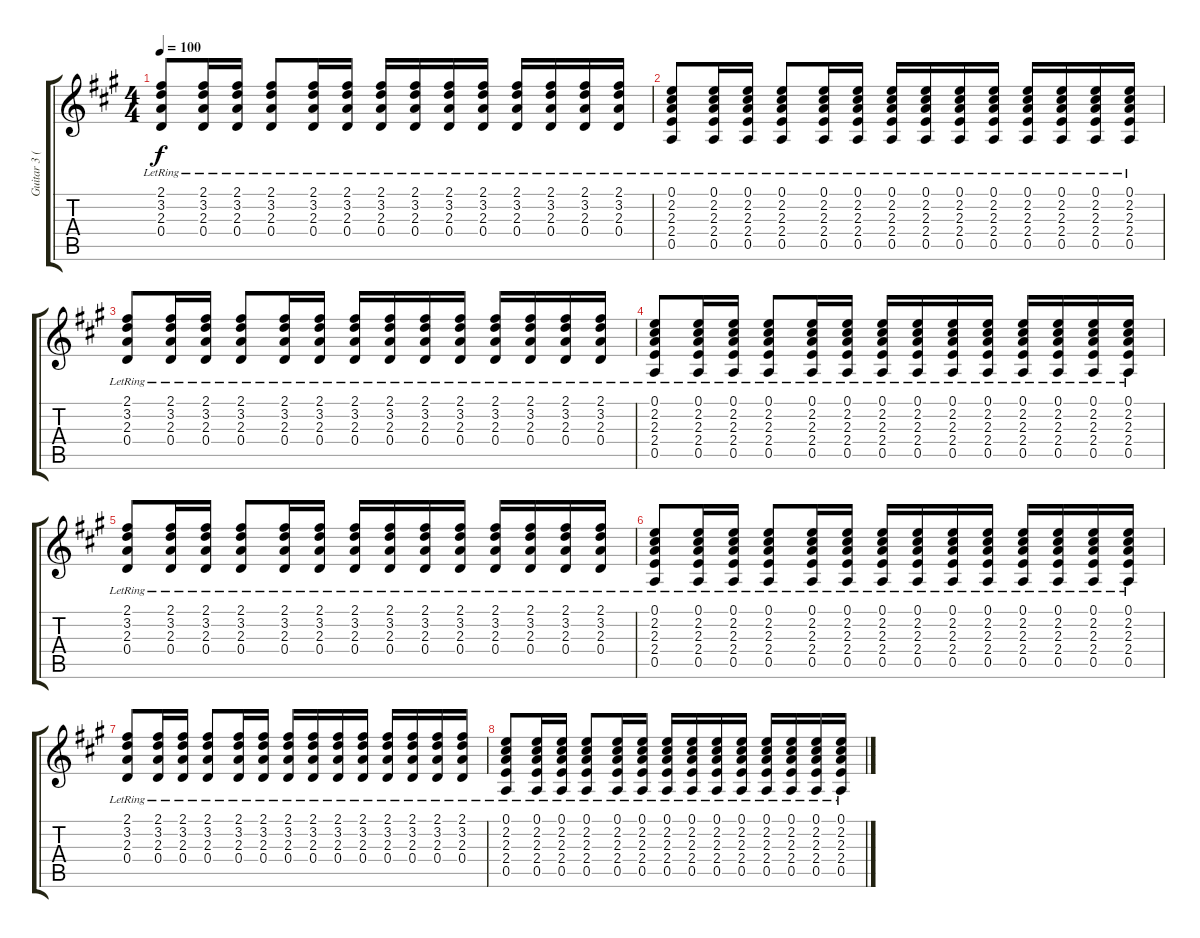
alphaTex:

\track ("Guitar 3 (Acoustic)" "Guitar 3 (") {instrument acousticguitarsteel}
\staff {score tabs}
\tuning (E4 B3 G3 D3 A2 E2) {hide}
\ts (4 4)
\tempo 100
\clef g2
\ks f#minor
(2.1{lr} 3.2{lr} 2.3{lr} 0.4{lr}).8{dy f} (2.1{lr} 3.2{lr} 2.3{lr} 0.4{lr}).16 (2.1{lr} 3.2{lr} 2.3{lr} 0.4{lr}).16 (2.1{lr} 3.2{lr} 2.3{lr} 0.4{lr}).8 (2.1{lr} 3.2{lr} 2.3{lr} 0.4{lr}).16 (2.1{lr} 3.2{lr} 2.3{lr} 0.4{lr}).16 (2.1{lr} 3.2{lr} 2.3{lr} 0.4{lr}).16 (2.1{lr} 3.2{lr} 2.3{lr} 0.4{lr}).16 (2.1{lr} 3.2{lr} 2.3{lr} 0.4{lr}).16 (2.1{lr} 3.2{lr} 2.3{lr} 0.4{lr}).16 (2.1{lr} 3.2{lr} 2.3{lr} 0.4{lr}).16 (2.1{lr} 3.2{lr} 2.3{lr} 0.4{lr}).16 (2.1{lr} 3.2{lr} 2.3{lr} 0.4{lr}).16 (2.1{lr} 3.2{lr} 2.3{lr} 0.4{lr}).16 |
(0.1{lr} 2.2{lr} 2.3{lr} 2.4{lr} 0.5{lr}).8 (0.1{lr} 2.2{lr} 2.3{lr} 2.4{lr} 0.5{lr}).16 (0.1{lr} 2.2{lr} 2.3{lr} 2.4{lr} 0.5{lr}).16 (0.1{lr} 2.2{lr} 2.3{lr} 2.4{lr} 0.5{lr}).8 (0.1{lr} 2.2{lr} 2.3{lr} 2.4{lr} 0.5{lr}).16 (0.1{lr} 2.2{lr} 2.3{lr} 2.4{lr} 0.5{lr}).16 (0.1{lr} 2.2{lr} 2.3{lr} 2.4{lr} 0.5{lr}).16 (0.1{lr} 2.2{lr} 2.3{lr} 2.4{lr} 0.5{lr}).16 (0.1{lr} 2.2{lr} 2.3{lr} 2.4{lr} 0.5{lr}).16 (0.1{lr} 2.2{lr} 2.3{lr} 2.4{lr} 0.5{lr}).16 (0.1{lr} 2.2{lr} 2.3{lr} 2.4{lr} 0.5{lr}).16 (0.1{lr} 2.2{lr} 2.3{lr} 2.4{lr} 0.5{lr}).16 (0.1{lr} 2.2{lr} 2.3{lr} 2.4{lr} 0.5{lr}).16 (0.1{lr} 2.2{lr} 2.3{lr} 2.4{lr} 0.5{lr}).16 |
(2.1{lr} 3.2{lr} 2.3{lr} 0.4{lr}).8 (2.1{lr} 3.2{lr} 2.3{lr} 0.4{lr}).16 (2.1{lr} 3.2{lr} 2.3{lr} 0.4{lr}).16 (2.1{lr} 3.2{lr} 2.3{lr} 0.4{lr}).8 (2.1{lr} 3.2{lr} 2.3{lr} 0.4{lr}).16 (2.1{lr} 3.2{lr} 2.3{lr} 0.4{lr}).16 (2.1{lr} 3.2{lr} 2.3{lr} 0.4{lr}).16 (2.1{lr} 3.2{lr} 2.3{lr} 0.4{lr}).16 (2.1{lr} 3.2{lr} 2.3{lr} 0.4{lr}).16 (2.1{lr} 3.2{lr} 2.3{lr} 0.4{lr}).16 (2.1{lr} 3.2{lr} 2.3{lr} 0.4{lr}).16 (2.1{lr} 3.2{lr} 2.3{lr} 0.4{lr}).16 (2.1{lr} 3.2{lr} 2.3{lr} 0.4{lr}).16 (2.1{lr} 3.2{lr} 2.3{lr} 0.4{lr}).16 |
(0.1{lr} 2.2{lr} 2.3{lr} 2.4{lr} 0.5{lr}).8 (0.1{lr} 2.2{lr} 2.3{lr} 2.4{lr} 0.5{lr}).16 (0.1{lr} 2.2{lr} 2.3{lr} 2.4{lr} 0.5{lr}).16 (0.1{lr} 2.2{lr} 2.3{lr} 2.4{lr} 0.5{lr}).8 (0.1{lr} 2.2{lr} 2.3{lr} 2.4{lr} 0.5{lr}).16 (0.1{lr} 2.2{lr} 2.3{lr} 2.4{lr} 0.5{lr}).16 (0.1{lr} 2.2{lr} 2.3{lr} 2.4{lr} 0.5{lr}).16 (0.1{lr} 2.2{lr} 2.3{lr} 2.4{lr} 0.5{lr}).16 (0.1{lr} 2.2{lr} 2.3{lr} 2.4{lr} 0.5{lr}).16 (0.1{lr} 2.2{lr} 2.3{lr} 2.4{lr} 0.5{lr}).16 (0.1{lr} 2.2{lr} 2.3{lr} 2.4{lr} 0.5{lr}).16 (0.1{lr} 2.2{lr} 2.3{lr} 2.4{lr} 0.5{lr}).16 (0.1{lr} 2.2{lr} 2.3{lr} 2.4{lr} 0.5{lr}).16 (0.1{lr} 2.2{lr} 2.3{lr} 2.4{lr} 0.5{lr}).16 |
(2.1{lr} 3.2{lr} 2.3{lr} 0.4{lr}).8 (2.1{lr} 3.2{lr} 2.3{lr} 0.4{lr}).16 (2.1{lr} 3.2{lr} 2.3{lr} 0.4{lr}).16 (2.1{lr} 3.2{lr} 2.3{lr} 0.4{lr}).8 (2.1{lr} 3.2{lr} 2.3{lr} 0.4{lr}).16 (2.1{lr} 3.2{lr} 2.3{lr} 0.4{lr}).16 (2.1{lr} 3.2{lr} 2.3{lr} 0.4{lr}).16 (2.1{lr} 3.2{lr} 2.3{lr} 0.4{lr}).16 (2.1{lr} 3.2{lr} 2.3{lr} 0.4{lr}).16 (2.1{lr} 3.2{lr} 2.3{lr} 0.4{lr}).16 (2.1{lr} 3.2{lr} 2.3{lr} 0.4{lr}).16 (2.1{lr} 3.2{lr} 2.3{lr} 0.4{lr}).16 (2.1{lr} 3.2{lr} 2.3{lr} 0.4{lr}).16 (2.1{lr} 3.2{lr} 2.3{lr} 0.4{lr}).16 |
(0.1{lr} 2.2{lr} 2.3{lr} 2.4{lr} 0.5{lr}).8 (0.1{lr} 2.2{lr} 2.3{lr} 2.4{lr} 0.5{lr}).16 (0.1{lr} 2.2{lr} 2.3{lr} 2.4{lr} 0.5{lr}).16 (0.1{lr} 2.2{lr} 2.3{lr} 2.4{lr} 0.5{lr}).8 (0.1{lr} 2.2{lr} 2.3{lr} 2.4{lr} 0.5{lr}).16 (0.1{lr} 2.2{lr} 2.3{lr} 2.4{lr} 0.5{lr}).16 (0.1{lr} 2.2{lr} 2.3{lr} 2.4{lr} 0.5{lr}).16 (0.1{lr} 2.2{lr} 2.3{lr} 2.4{lr} 0.5{lr}).16 (0.1{lr} 2.2{lr} 2.3{lr} 2.4{lr} 0.5{lr}).16 (0.1{lr} 2.2{lr} 2.3{lr} 2.4{lr} 0.5{lr}).16 (0.1{lr} 2.2{lr} 2.3{lr} 2.4{lr} 0.5{lr}).16 (0.1{lr} 2.2{lr} 2.3{lr} 2.4{lr} 0.5{lr}).16 (0.1{lr} 2.2{lr} 2.3{lr} 2.4{lr} 0.5{lr}).16 (0.1{lr} 2.2{lr} 2.3{lr} 2.4{lr} 0.5{lr}).16 |
(2.1{lr} 3.2{lr} 2.3{lr} 0.4{lr}).8 (2.1{lr} 3.2{lr} 2.3{lr} 0.4{lr}).16 (2.1{lr} 3.2{lr} 2.3{lr} 0.4{lr}).16 (2.1{lr} 3.2{lr} 2.3{lr} 0.4{lr}).8 (2.1{lr} 3.2{lr} 2.3{lr} 0.4{lr}).16 (2.1{lr} 3.2{lr} 2.3{lr} 0.4{lr}).16 (2.1{lr} 3.2{lr} 2.3{lr} 0.4{lr}).16 (2.1{lr} 3.2{lr} 2.3{lr} 0.4{lr}).16 (2.1{lr} 3.2{lr} 2.3{lr} 0.4{lr}).16 (2.1{lr} 3.2{lr} 2.3{lr} 0.4{lr}).16 (2.1{lr} 3.2{lr} 2.3{lr} 0.4{lr}).16 (2.1{lr} 3.2{lr} 2.3{lr} 0.4{lr}).16 (2.1{lr} 3.2{lr} 2.3{lr} 0.4{lr}).16 (2.1{lr} 3.2{lr} 2.3{lr} 0.4{lr}).16 |
(0.1{lr} 2.2{lr} 2.3{lr} 2.4{lr} 0.5{lr}).8 (0.1{lr} 2.2{lr} 2.3{lr} 2.4{lr} 0.5{lr}).16 (0.1{lr} 2.2{lr} 2.3{lr} 2.4{lr} 0.5{lr}).16 (0.1{lr} 2.2{lr} 2.3{lr} 2.4{lr} 0.5{lr}).8 (0.1{lr} 2.2{lr} 2.3{lr} 2.4{lr} 0.5{lr}).16 (0.1{lr} 2.2{lr} 2.3{lr} 2.4{lr} 0.5{lr}).16 (0.1{lr} 2.2{lr} 2.3{lr} 2.4{lr} 0.5{lr}).16 (0.1{lr} 2.2{lr} 2.3{lr} 2.4{lr} 0.5{lr}).16 (0.1{lr} 2.2{lr} 2.3{lr} 2.4{lr} 0.5{lr}).16 (0.1{lr} 2.2{lr} 2.3{lr} 2.4{lr} 0.5{lr}).16 (0.1{lr} 2.2{lr} 2.3{lr} 2.4{lr} 0.5{lr}).16 (0.1{lr} 2.2{lr} 2.3{lr} 2.4{lr} 0.5{lr}).16 (0.1{lr} 2.2{lr} 2.3{lr} 2.4{lr} 0.5{lr}).16 (0.1{lr} 2.2{lr} 2.3{lr} 2.4{lr} 0.5{lr}).16
